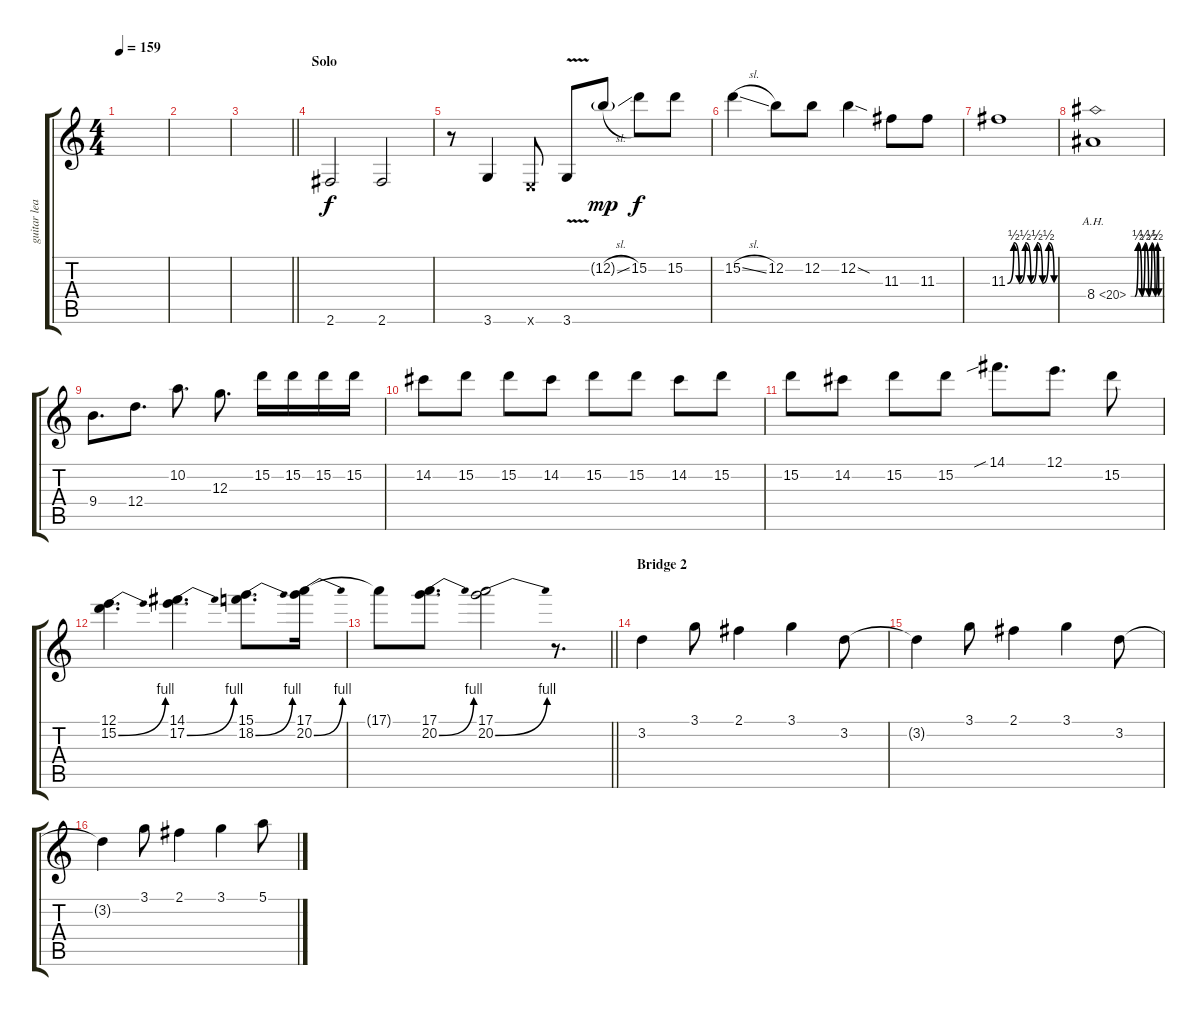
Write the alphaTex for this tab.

\track ("guitar lead" "guitar lea") {instrument distortionguitar}
\staff {score tabs}
\tuning (E4 B3 G3 D3 A2 E2) {hide}
\ts (4 4)
\tempo 159
\clef g2
\ks c
|
|
\barLineRight lightlight
|
\section ("" "Solo")
2.6.2 2.6.2 |
r.8 3.6.4 0.6{x}.8 3.6{v}.8 12.2{sl g}.8{dy mp} 15.2.8{dy f} 15.2.8 |
15.2{sl}.4 12.2.8 12.2.8 12.2{sod}.4 11.3.8 11.3.8 |
11.3{be (custom 0 0 8 2 15 0 23 2 30 0 38 2 45 0 53 2 60 0)}.1 |
8.4{be (custom 0 0 8 0 15 2 23 0 30 2 38 0 45 2 52 0 57 2 60 0) ah 12}.1 |
9.4.8{d} 12.4.8{d} 10.2.8{d} 12.3.8{d} 15.2.16 15.2.16 15.2.16 15.2.16 |
14.2.8 15.2.8 15.2.8 14.2.8 15.2.8 15.2.8 14.2.8 15.2.8 |
15.2.8 14.2.8 15.2.8 15.2.8 14.1{sib}.8{d} 12.1.8{d} 15.2.8 |
(12.1 15.2{be (bend 0 0 60 4)}).4{d} (14.1 17.2{be (bend 0 0 60 4)}).4{d} (15.1 18.2{be (bend 0 0 60 4)}).8{d} (17.1 20.2{be (bend 0 0 60 4)}).16 |
\barLineRight lightlight
17.1{t}.8 (17.1 20.2{be (bend 0 0 60 4)}).8{d} (17.1 20.2{be (bend 0 0 60 4)}).2 r.8{d} |
\section ("" "Bridge 2")
3.2.4 3.1.8 2.1.4 3.1.4 3.2.8 |
3.2{t}.4 3.1.8 2.1.4 3.1.4 3.2.8 |
3.2{t}.4 3.1.8 2.1.4 3.1.4 5.1.8
